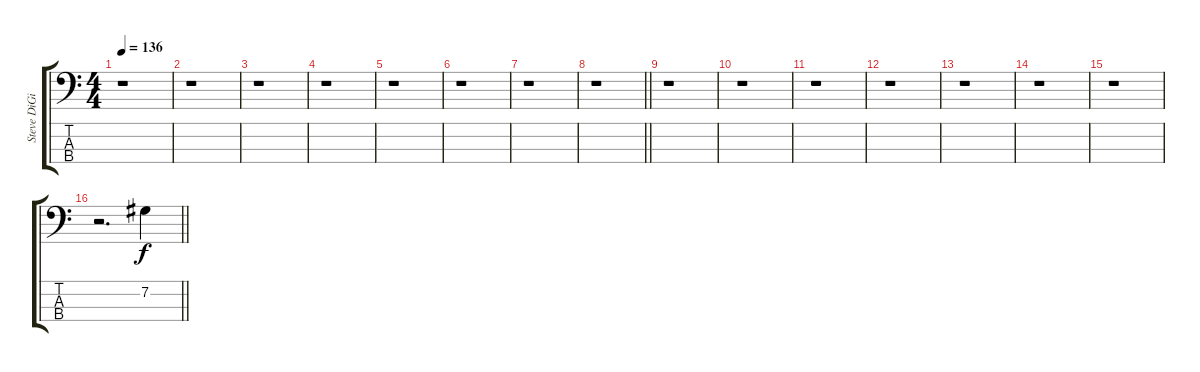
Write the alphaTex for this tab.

\track ("Steve DiGiorgio" "Steve DiGi") {instrument fretlessbass}
\staff {score tabs}
\tuning (Gb2 Db2 Ab1 Eb1) {hide}
\ts (4 4)
\tempo 136
\clef f4
\ks c
r.1{dy f} |
r.1 |
r.1 |
r.1 |
r.1 |
r.1 |
r.1 |
\barLineRight lightlight
r.1 |
\section ("" "")
r.1 |
r.1 |
r.1 |
r.1 |
r.1 |
r.1 |
r.1 |
\barLineRight lightlight
r.2{d} 7.2{ss}.4
